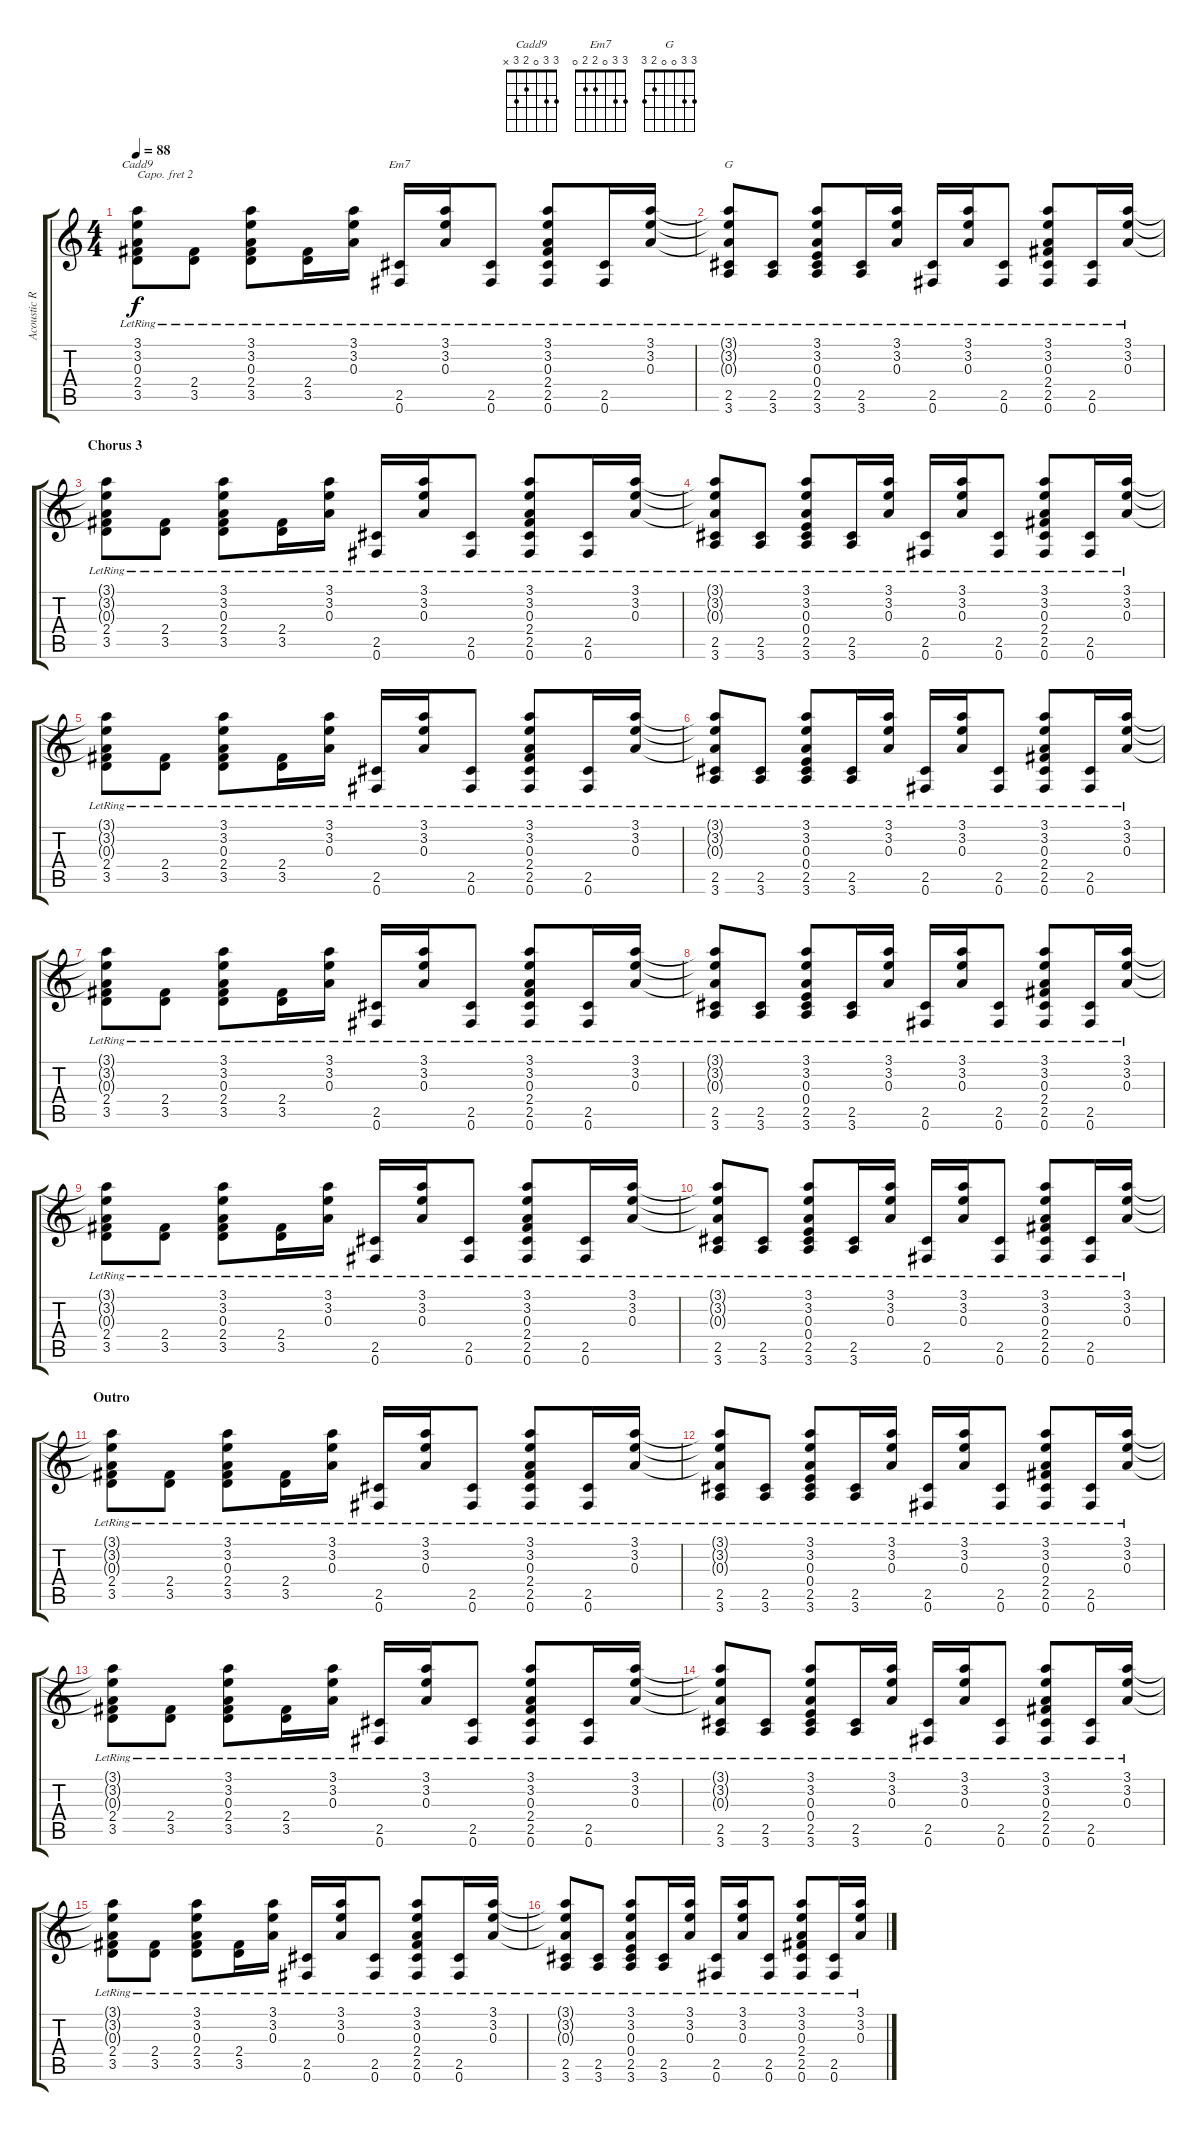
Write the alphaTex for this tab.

\track ("Acoustic Rhythm Guitar" "Acoustic R") {instrument acousticguitarsteel}
\staff {score tabs}
\capo 2
\tuning (E4 B3 G3 D3 A2 E2) {hide}
\chord ("Cadd9" 3 3 0 2 3 x)
\chord ("Em7" 3 3 0 2 2 0)
\chord ("G" 3 3 0 0 2 3)
\ts (4 4)
\tempo 88
\clef g2
\ks c
(3.1{t} 3.2{t} 0.3{t} 2.4{lr} 3.5{lr}).8{ch "Cadd9" dy f} (2.4{lr} 3.5{lr}).8 (3.1{lr} 3.2{lr} 0.3{lr} 2.4{lr} 3.5{lr}).8 (2.4{lr} 3.5{lr}).16 (3.1{lr} 3.2{lr} 0.3{lr}).16 (2.5{lr} 0.6{lr}).16{ch "Em7"} (3.1{lr} 3.2{lr} 0.3{lr}).16 (2.5{lr} 0.6{lr}).8 (3.1{lr} 3.2{lr} 0.3{lr} 2.4{lr} 2.5{lr} 0.6{lr}).8 (2.5{lr} 0.6{lr}).16 (3.1{lr} 3.2{lr} 0.3{lr}).16 |
(3.1{t} 3.2{t} 0.3{t} 2.5{lr} 3.6{lr}).8{ch "G"} (2.5{lr} 3.6{lr}).8 (3.1{lr} 3.2{lr} 0.3{lr} 0.4{lr} 2.5{lr} 3.6{lr}).8 (2.5{lr} 3.6{lr}).16 (3.1{lr} 3.2{lr} 0.3{lr}).16 (2.5{lr} 0.6{lr}).16 (3.1{lr} 3.2{lr} 0.3{lr}).16 (2.5{lr} 0.6{lr}).8 (3.1{lr} 3.2{lr} 0.3{lr} 2.4{lr} 2.5{lr} 0.6{lr}).8 (2.5{lr} 0.6{lr}).16 (3.1{lr} 3.2{lr} 0.3{lr}).16 |
\section ("" "Chorus 3")
(3.1{t} 3.2{t} 0.3{t} 2.4{lr} 3.5{lr}).8 (2.4{lr} 3.5{lr}).8 (3.1{lr} 3.2{lr} 0.3{lr} 2.4{lr} 3.5{lr}).8 (2.4{lr} 3.5{lr}).16 (3.1{lr} 3.2{lr} 0.3{lr}).16 (2.5{lr} 0.6{lr}).16 (3.1{lr} 3.2{lr} 0.3{lr}).16 (2.5{lr} 0.6{lr}).8 (3.1{lr} 3.2{lr} 0.3{lr} 2.4{lr} 2.5{lr} 0.6{lr}).8 (2.5{lr} 0.6{lr}).16 (3.1{lr} 3.2{lr} 0.3{lr}).16 |
(3.1{t} 3.2{t} 0.3{t} 2.5{lr} 3.6{lr}).8 (2.5{lr} 3.6{lr}).8 (3.1{lr} 3.2{lr} 0.3{lr} 0.4{lr} 2.5{lr} 3.6{lr}).8 (2.5{lr} 3.6{lr}).16 (3.1{lr} 3.2{lr} 0.3{lr}).16 (2.5{lr} 0.6{lr}).16 (3.1{lr} 3.2{lr} 0.3{lr}).16 (2.5{lr} 0.6{lr}).8 (3.1{lr} 3.2{lr} 0.3{lr} 2.4{lr} 2.5{lr} 0.6{lr}).8 (2.5{lr} 0.6{lr}).16 (3.1{lr} 3.2{lr} 0.3{lr}).16 |
(3.1{t} 3.2{t} 0.3{t} 2.4{lr} 3.5{lr}).8 (2.4{lr} 3.5{lr}).8 (3.1{lr} 3.2{lr} 0.3{lr} 2.4{lr} 3.5{lr}).8 (2.4{lr} 3.5{lr}).16 (3.1{lr} 3.2{lr} 0.3{lr}).16 (2.5{lr} 0.6{lr}).16 (3.1{lr} 3.2{lr} 0.3{lr}).16 (2.5{lr} 0.6{lr}).8 (3.1{lr} 3.2{lr} 0.3{lr} 2.4{lr} 2.5{lr} 0.6{lr}).8 (2.5{lr} 0.6{lr}).16 (3.1{lr} 3.2{lr} 0.3{lr}).16 |
(3.1{t} 3.2{t} 0.3{t} 2.5{lr} 3.6{lr}).8 (2.5{lr} 3.6{lr}).8 (3.1{lr} 3.2{lr} 0.3{lr} 0.4{lr} 2.5{lr} 3.6{lr}).8 (2.5{lr} 3.6{lr}).16 (3.1{lr} 3.2{lr} 0.3{lr}).16 (2.5{lr} 0.6{lr}).16 (3.1{lr} 3.2{lr} 0.3{lr}).16 (2.5{lr} 0.6{lr}).8 (3.1{lr} 3.2{lr} 0.3{lr} 2.4{lr} 2.5{lr} 0.6{lr}).8 (2.5{lr} 0.6{lr}).16 (3.1{lr} 3.2{lr} 0.3{lr}).16 |
(3.1{t} 3.2{t} 0.3{t} 2.4{lr} 3.5{lr}).8 (2.4{lr} 3.5{lr}).8 (3.1{lr} 3.2{lr} 0.3{lr} 2.4{lr} 3.5{lr}).8 (2.4{lr} 3.5{lr}).16 (3.1{lr} 3.2{lr} 0.3{lr}).16 (2.5{lr} 0.6{lr}).16 (3.1{lr} 3.2{lr} 0.3{lr}).16 (2.5{lr} 0.6{lr}).8 (3.1{lr} 3.2{lr} 0.3{lr} 2.4{lr} 2.5{lr} 0.6{lr}).8 (2.5{lr} 0.6{lr}).16 (3.1{lr} 3.2{lr} 0.3{lr}).16 |
(3.1{t} 3.2{t} 0.3{t} 2.5{lr} 3.6{lr}).8 (2.5{lr} 3.6{lr}).8 (3.1{lr} 3.2{lr} 0.3{lr} 0.4{lr} 2.5{lr} 3.6{lr}).8 (2.5{lr} 3.6{lr}).16 (3.1{lr} 3.2{lr} 0.3{lr}).16 (2.5{lr} 0.6{lr}).16 (3.1{lr} 3.2{lr} 0.3{lr}).16 (2.5{lr} 0.6{lr}).8 (3.1{lr} 3.2{lr} 0.3{lr} 2.4{lr} 2.5{lr} 0.6{lr}).8 (2.5{lr} 0.6{lr}).16 (3.1{lr} 3.2{lr} 0.3{lr}).16 |
(3.1{t} 3.2{t} 0.3{t} 2.4{lr} 3.5{lr}).8 (2.4{lr} 3.5{lr}).8 (3.1{lr} 3.2{lr} 0.3{lr} 2.4{lr} 3.5{lr}).8 (2.4{lr} 3.5{lr}).16 (3.1{lr} 3.2{lr} 0.3{lr}).16 (2.5{lr} 0.6{lr}).16 (3.1{lr} 3.2{lr} 0.3{lr}).16 (2.5{lr} 0.6{lr}).8 (3.1{lr} 3.2{lr} 0.3{lr} 2.4{lr} 2.5{lr} 0.6{lr}).8 (2.5{lr} 0.6{lr}).16 (3.1{lr} 3.2{lr} 0.3{lr}).16 |
(3.1{t} 3.2{t} 0.3{t} 2.5{lr} 3.6{lr}).8 (2.5{lr} 3.6{lr}).8 (3.1{lr} 3.2{lr} 0.3{lr} 0.4{lr} 2.5{lr} 3.6{lr}).8 (2.5{lr} 3.6{lr}).16 (3.1{lr} 3.2{lr} 0.3{lr}).16 (2.5{lr} 0.6{lr}).16 (3.1{lr} 3.2{lr} 0.3{lr}).16 (2.5{lr} 0.6{lr}).8 (3.1{lr} 3.2{lr} 0.3{lr} 2.4{lr} 2.5{lr} 0.6{lr}).8 (2.5{lr} 0.6{lr}).16 (3.1{lr} 3.2{lr} 0.3{lr}).16 |
\section ("" "Outro")
(3.1{t} 3.2{t} 0.3{t} 2.4{lr} 3.5{lr}).8 (2.4{lr} 3.5{lr}).8 (3.1{lr} 3.2{lr} 0.3{lr} 2.4{lr} 3.5{lr}).8 (2.4{lr} 3.5{lr}).16 (3.1{lr} 3.2{lr} 0.3{lr}).16 (2.5{lr} 0.6{lr}).16 (3.1{lr} 3.2{lr} 0.3{lr}).16 (2.5{lr} 0.6{lr}).8 (3.1{lr} 3.2{lr} 0.3{lr} 2.4{lr} 2.5{lr} 0.6{lr}).8 (2.5{lr} 0.6{lr}).16 (3.1{lr} 3.2{lr} 0.3{lr}).16 |
(3.1{t} 3.2{t} 0.3{t} 2.5{lr} 3.6{lr}).8 (2.5{lr} 3.6{lr}).8 (3.1{lr} 3.2{lr} 0.3{lr} 0.4{lr} 2.5{lr} 3.6{lr}).8 (2.5{lr} 3.6{lr}).16 (3.1{lr} 3.2{lr} 0.3{lr}).16 (2.5{lr} 0.6{lr}).16 (3.1{lr} 3.2{lr} 0.3{lr}).16 (2.5{lr} 0.6{lr}).8 (3.1{lr} 3.2{lr} 0.3{lr} 2.4{lr} 2.5{lr} 0.6{lr}).8 (2.5{lr} 0.6{lr}).16 (3.1{lr} 3.2{lr} 0.3{lr}).16 |
(3.1{t} 3.2{t} 0.3{t} 2.4{lr} 3.5{lr}).8 (2.4{lr} 3.5{lr}).8 (3.1{lr} 3.2{lr} 0.3{lr} 2.4{lr} 3.5{lr}).8 (2.4{lr} 3.5{lr}).16 (3.1{lr} 3.2{lr} 0.3{lr}).16 (2.5{lr} 0.6{lr}).16 (3.1{lr} 3.2{lr} 0.3{lr}).16 (2.5{lr} 0.6{lr}).8 (3.1{lr} 3.2{lr} 0.3{lr} 2.4{lr} 2.5{lr} 0.6{lr}).8 (2.5{lr} 0.6{lr}).16 (3.1{lr} 3.2{lr} 0.3{lr}).16 |
(3.1{t} 3.2{t} 0.3{t} 2.5{lr} 3.6{lr}).8 (2.5{lr} 3.6{lr}).8 (3.1{lr} 3.2{lr} 0.3{lr} 0.4{lr} 2.5{lr} 3.6{lr}).8 (2.5{lr} 3.6{lr}).16 (3.1{lr} 3.2{lr} 0.3{lr}).16 (2.5{lr} 0.6{lr}).16 (3.1{lr} 3.2{lr} 0.3{lr}).16 (2.5{lr} 0.6{lr}).8 (3.1{lr} 3.2{lr} 0.3{lr} 2.4{lr} 2.5{lr} 0.6{lr}).8 (2.5{lr} 0.6{lr}).16 (3.1{lr} 3.2{lr} 0.3{lr}).16 |
(3.1{t} 3.2{t} 0.3{t} 2.4{lr} 3.5{lr}).8 (2.4{lr} 3.5{lr}).8 (3.1{lr} 3.2{lr} 0.3{lr} 2.4{lr} 3.5{lr}).8 (2.4{lr} 3.5{lr}).16 (3.1{lr} 3.2{lr} 0.3{lr}).16 (2.5{lr} 0.6{lr}).16 (3.1{lr} 3.2{lr} 0.3{lr}).16 (2.5{lr} 0.6{lr}).8 (3.1{lr} 3.2{lr} 0.3{lr} 2.4{lr} 2.5{lr} 0.6{lr}).8 (2.5{lr} 0.6{lr}).16 (3.1{lr} 3.2{lr} 0.3{lr}).16 |
(3.1{t} 3.2{t} 0.3{t} 2.5{lr} 3.6{lr}).8 (2.5{lr} 3.6{lr}).8 (3.1{lr} 3.2{lr} 0.3{lr} 0.4{lr} 2.5{lr} 3.6{lr}).8 (2.5{lr} 3.6{lr}).16 (3.1{lr} 3.2{lr} 0.3{lr}).16 (2.5{lr} 0.6{lr}).16 (3.1{lr} 3.2{lr} 0.3{lr}).16 (2.5{lr} 0.6{lr}).8 (3.1{lr} 3.2{lr} 0.3{lr} 2.4{lr} 2.5{lr} 0.6{lr}).8 (2.5{lr} 0.6{lr}).16 (3.1{lr} 3.2{lr} 0.3{lr}).16
